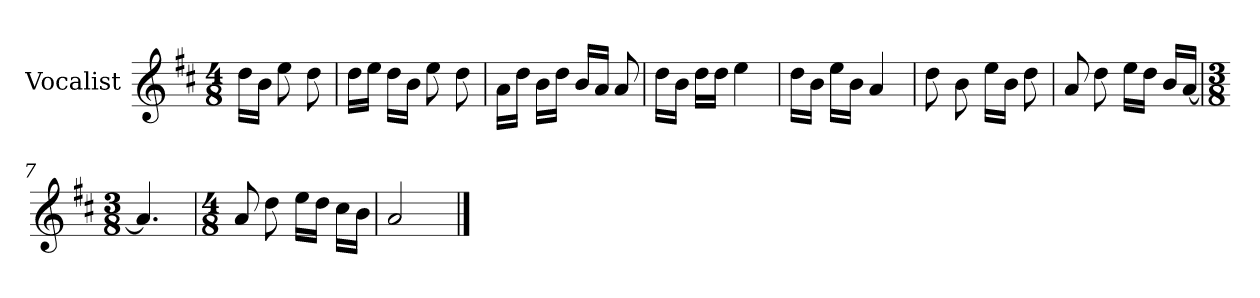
**kern
*part1
*staff1
*I"Vocalist
*k[f#c#]
*D:
*M4/8
=
16ddLL
16bJJ
8ee
8dd
=1
16ddLL
16eeJJ
16ddLL
16bJJ
8ee
8dd
=2
16aLL
16ddJJ
16bLL
16ddJJ
16bLL
16aJJ
8a
=3
16ddLL
16bJJ
16ddLL
16ddJJ
4ee
=4
16ddLL
16bJJ
16eeLL
16bJJ
4a
=5
8dd
8b
16eeLL
16bJJ
8dd
=6
8a
8dd
16eeLL
16ddJJ
16bLL
[16aJJ
=7
*M3/8
4.a]
=8
*M4/8
8a
8dd
16eeLL
16ddJJ
16cc#LL
16bJJ
=9
2a
==
*-
